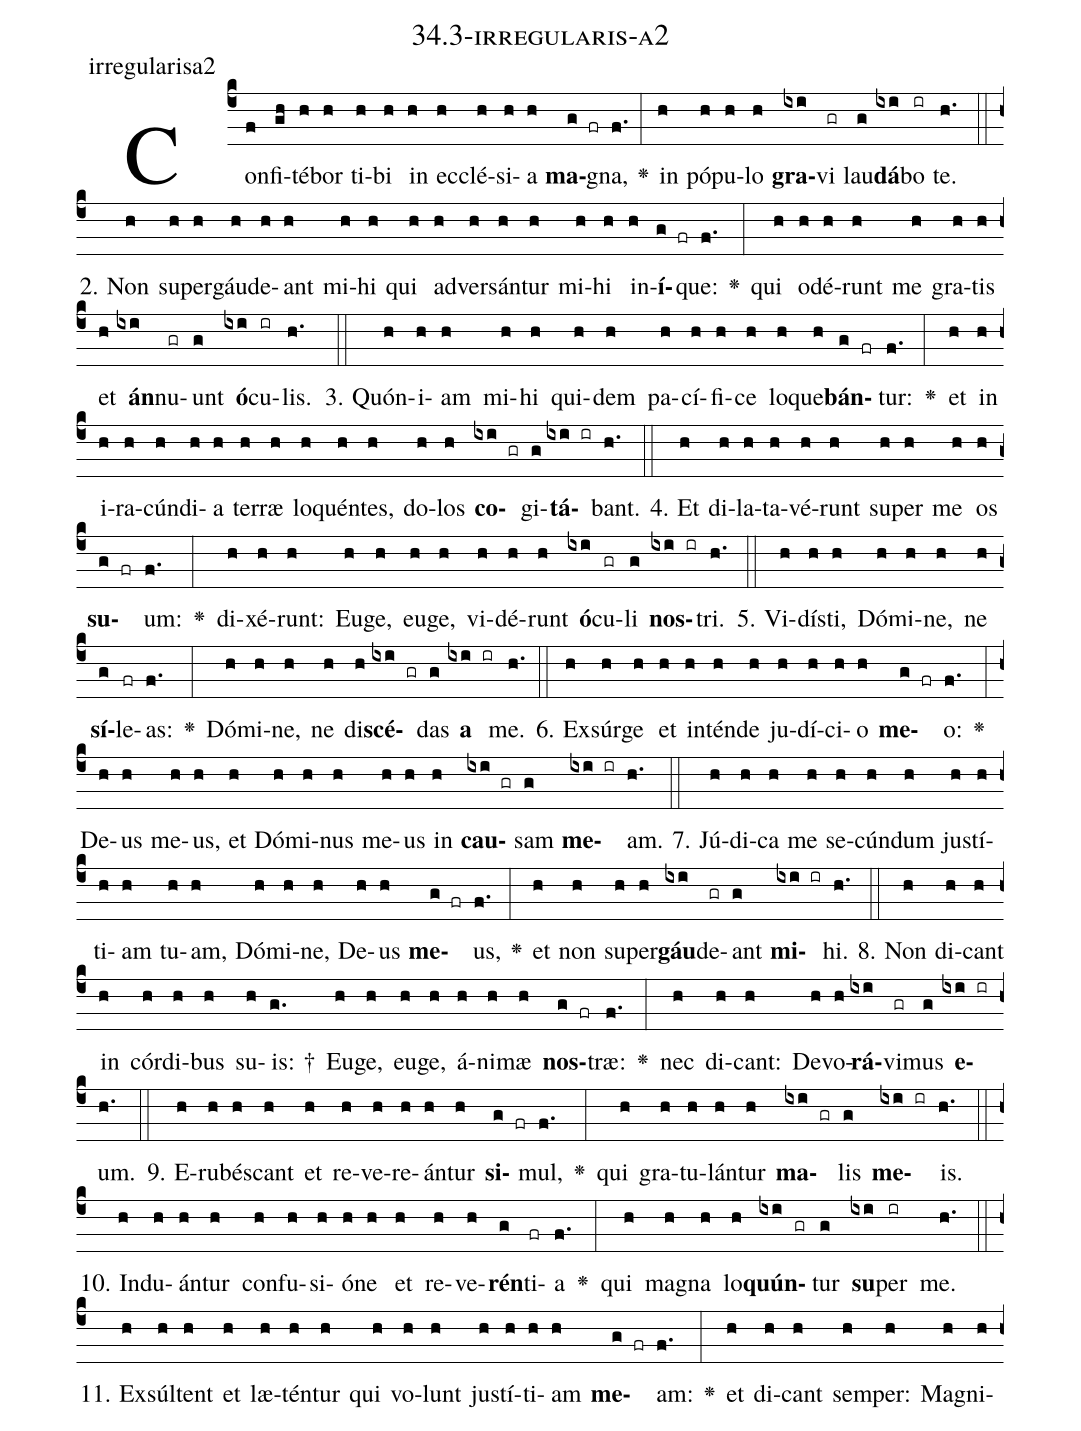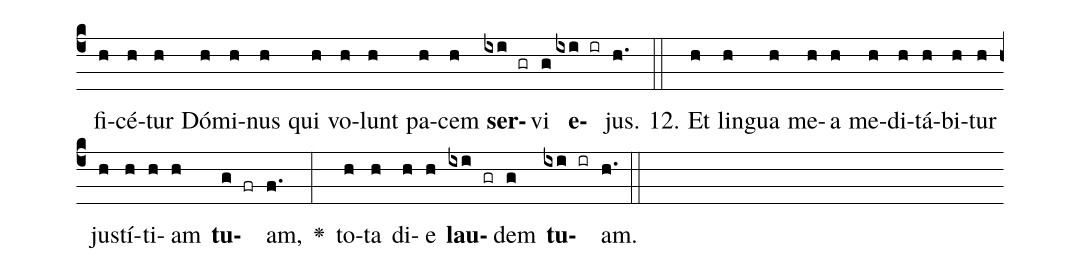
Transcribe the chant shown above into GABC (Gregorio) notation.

name: 34.3-irregularis-a2;
annotation: irregularisa2;
%%
(c4)Con(f)fi(gh)té(h)bor(h) ti(h)bi(h) in(h) ec(h)clé(h)si(h)a(h) <b>ma</b>(g fr)gna,(f.) <v>\greheightstar</v>(:) in(h) pó(h)pu(h)lo(h) <b>gra</b>(ixi)vi(gr) lau(g)<b>dá</b>(ixi)bo(ir) te.(h.) (::)
2. Non(h) su(h)per(h)gáu(h)de(h)ant(h) mi(h)hi(h) qui(h) ad(h)ver(h)sán(h)tur(h) mi(h)hi(h) in(h)<b>í</b>(g fr)que:(f.) <v>\greheightstar</v>(:) qui(h) o(h)dé(h)runt(h) me(h) gra(h)tis(h) et(h) <b>án</b>(ixi)nu(gr)unt(g) <b>ó</b>(ixi)cu(ir)lis.(h.) (::)
3. Quón(h)i(h)am(h) mi(h)hi(h) qui(h)dem(h) pa(h)cí(h)fi(h)ce(h) lo(h)que(h)<b>bán</b>(g fr)tur:(f.) <v>\greheightstar</v>(:) et(h) in(h) i(h)ra(h)cún(h)di(h)a(h) ter(h)ræ(h) lo(h)quén(h)tes,(h) do(h)los(h) <b>co</b>(ixi gr)gi(g)<b>tá</b>(ixi ir)bant.(h.) (::)
4. Et(h) di(h)la(h)ta(h)vé(h)runt(h) su(h)per(h) me(h) os(h) <b>su</b>(g fr)um:(f.) <v>\greheightstar</v>(:) di(h)xé(h)runt:(h) Eu(h)ge,(h) eu(h)ge,(h) vi(h)dé(h)runt(h) <b>ó</b>(ixi)cu(gr)li(g) <b>nos</b>(ixi ir)tri.(h.) (::)
5. Vi(h)dís(h)ti,(h) Dó(h)mi(h)ne,(h) ne(h) <b>sí</b>(g)le(fr)as:(f.) <v>\greheightstar</v>(:) Dó(h)mi(h)ne,(h) ne(h) di(h)<b>scé</b>(ixi gr)das(g) <b>a</b>(ixi ir) me.(h.) (::)
6. Ex(h)súr(h)ge(h) et(h) in(h)tén(h)de(h) ju(h)dí(h)ci(h)o(h) <b>me</b>(g fr)o:(f.) <v>\greheightstar</v>(:) De(h)us(h) me(h)us,(h) et(h) Dó(h)mi(h)nus(h) me(h)us(h) in(h) <b>cau</b>(ixi gr)sam(g) <b>me</b>(ixi ir)am.(h.) (::)
7. Jú(h)di(h)ca(h) me(h) se(h)cún(h)dum(h) jus(h)tí(h)ti(h)am(h) tu(h)am,(h) Dó(h)mi(h)ne,(h) De(h)us(h) <b>me</b>(g fr)us,(f.) <v>\greheightstar</v>(:) et(h) non(h) su(h)per(h)<b>gáu</b>(ixi)de(gr)ant(g) <b>mi</b>(ixi ir)hi.(h.) (::)
8. Non(h) di(h)cant(h) in(h) cór(h)di(h)bus(h) su(h)is: †(g.) Eu(h)ge,(h) eu(h)ge,(h) á(h)ni(h)mæ(h) <b>nos</b>(g fr)træ:(f.) <v>\greheightstar</v>(:) nec(h) di(h)cant:(h) De(h)vo(h)<b>rá</b>(ixi)vi(gr)mus(g) <b>e</b>(ixi ir)um.(h.) (::)
9. E(h)ru(h)bés(h)cant(h) et(h) re(h)ve(h)re(h)án(h)tur(h) <b>si</b>(g fr)mul,(f.) <v>\greheightstar</v>(:) qui(h) gra(h)tu(h)lán(h)tur(h) <b>ma</b>(ixi gr)lis(g) <b>me</b>(ixi ir)is.(h.) (::)
10. Ind(h)u(h)án(h)tur(h) con(h)fu(h)si(h)ó(h)ne(h) et(h) re(h)ve(h)<b>rén</b>(g)ti(fr)a(f.) <v>\greheightstar</v>(:) qui(h) ma(h)gna(h) lo(h)<b>quún</b>(ixi gr)tur(g) <b>su</b>(ixi)per(ir) me.(h.) (::)
11. Ex(h)súl(h)tent(h) et(h) læ(h)tén(h)tur(h) qui(h) vo(h)lunt(h) jus(h)tí(h)ti(h)am(h) <b>me</b>(g fr)am:(f.) <v>\greheightstar</v>(:) et(h) di(h)cant(h) sem(h)per:(h) Ma(h)gni(h)fi(h)cé(h)tur(h) Dó(h)mi(h)nus(h) qui(h) vo(h)lunt(h) pa(h)cem(h) <b>ser</b>(ixi gr)vi(g) <b>e</b>(ixi ir)jus.(h.) (::)
12. Et(h) lin(h)gua(h) me(h)a(h) me(h)di(h)tá(h)bi(h)tur(h) jus(h)tí(h)ti(h)am(h) <b>tu</b>(g fr)am,(f.) <v>\greheightstar</v>(:) to(h)ta(h) di(h)e(h) <b>lau</b>(ixi gr)dem(g) <b>tu</b>(ixi ir)am.(h.) (::)
